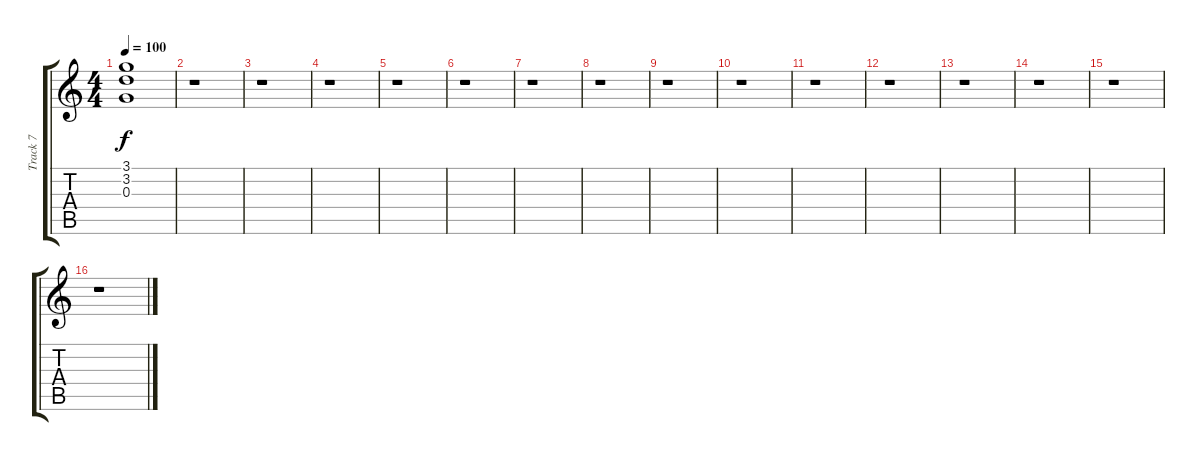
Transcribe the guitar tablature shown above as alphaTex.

\track ("Track 7" "Track 7") {instrument electricguitarjazz}
\staff {score tabs}
\tuning (E4 B3 G3 D3 A2 E2) {hide}
\ts (4 4)
\tempo 100
\clef g2
\ks c
(3.1 3.2 0.3).1{dy f} |
r.1 |
r.1 |
r.1 |
r.1 |
r.1 |
r.1 |
r.1 |
r.1 |
r.1 |
r.1 |
r.1 |
r.1 |
r.1 |
r.1 |
r.1
